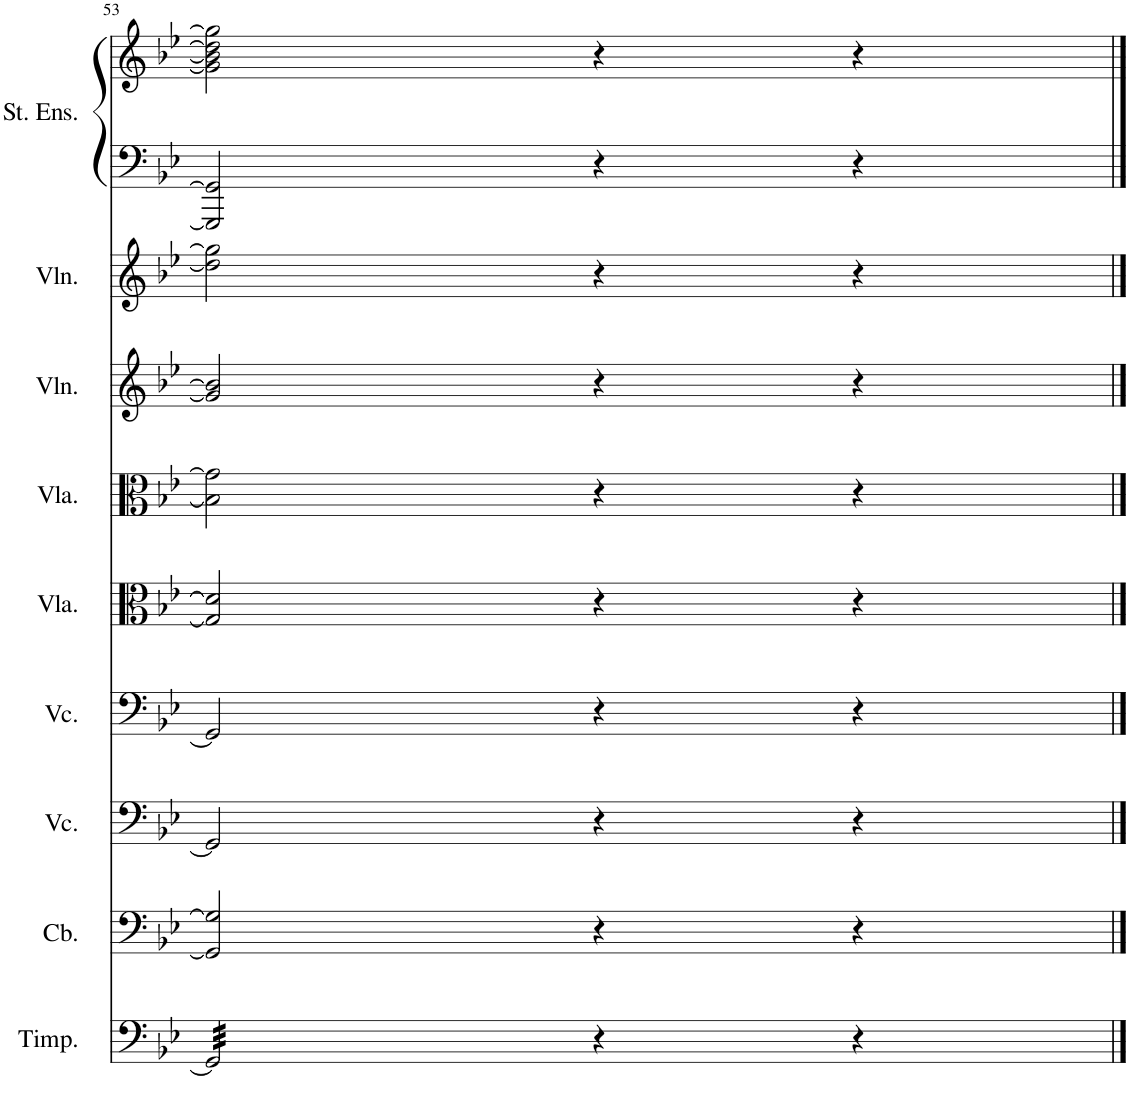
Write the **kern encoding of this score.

**kern	**kern	**kern	**kern	**kern	**kern	**kern	**kern	**kern	**kern
*part9	*part8	*part7	*part6	*part5	*part4	*part3	*part2	*part1	*part1
*staff10	*staff9	*staff8	*staff7	*staff6	*staff5	*staff4	*staff3	*staff2	*staff1
*I"Timpani	*I"Contrabass	*I"Cello 2	*I"Cello 1	*I"Viola 2	*I"Viola	*I"Violin 2	*I"Violin	*I"Strings	*
*I'Timp.	*I'Cb.	*	*	*I'Vla.	*I'Vla.	*I'Vln.	*I'Vln.	*	*
!!LO:PB:g=z
*clefF4	*clefF4	*clefF4	*clefF4	*clefC3	*clefC3	*clefG2	*clefG2	*clefF4	*clefG2
*	*Trd7c12	*	*	*	*	*	*	*	*
*k[b-e-]	*k[b-e-]	*k[b-e-]	*k[b-e-]	*k[b-e-]	*k[b-e-]	*k[b-e-]	*k[b-e-]	*k[b-e-]	*k[b-e-]
*M4/4	*M4/4	*M4/4	*M4/4	*M4/4	*M4/4	*M4/4	*M4/4	*M4/4	*M4/4
=53	=53	=53	=53	=53	=53	=53	=53	=53	=53
*tremolo	*	*	*	*	*	*	*	*	*
32GG/]LLL	2GG/] 2G/]	2GG/]	2GG/]	2G/] 2d/]	2B-\] 2g\]	2g/] 2b-/]	2dd\] 2gg\]	2GGG/] 2GG/]	2g\] 2b-\] 2dd\] 2gg\]
32GG/	.	.	.	.	.	.	.	.	.
32GG/	.	.	.	.	.	.	.	.	.
32GG/	.	.	.	.	.	.	.	.	.
32GG/	.	.	.	.	.	.	.	.	.
32GG/	.	.	.	.	.	.	.	.	.
32GG/	.	.	.	.	.	.	.	.	.
32GG/	.	.	.	.	.	.	.	.	.
32GG/	.	.	.	.	.	.	.	.	.
32GG/	.	.	.	.	.	.	.	.	.
32GG/	.	.	.	.	.	.	.	.	.
32GG/	.	.	.	.	.	.	.	.	.
32GG/	.	.	.	.	.	.	.	.	.
32GG/	.	.	.	.	.	.	.	.	.
32GG/	.	.	.	.	.	.	.	.	.
32GG/JJJ	.	.	.	.	.	.	.	.	.
*Xtremolo	*	*	*	*	*	*	*	*	*
4r	4r	4r	4r	4r	4r	4r	4r	4r	4r
4r	4r	4r	4r	4r	4r	4r	4r	4r	4r
==	==	==	==	==	==	==	==	==	==
*-	*-	*-	*-	*-	*-	*-	*-	*-	*-
